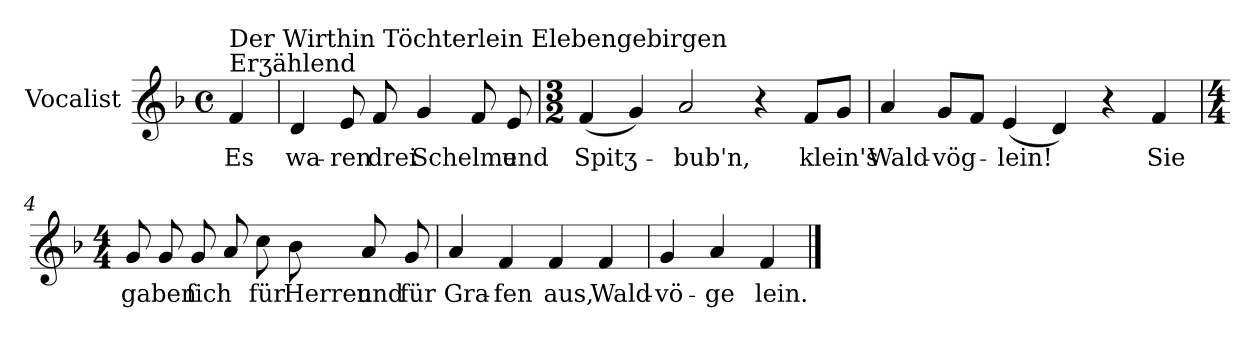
**kern	**text
*part1	*part1
*staff1	*staff1
*I"Vocalist	*
*k[b-]	*
*F:	*
*M4/4	*
*met(c)	*
=	=
!LO:TX:a:t=Erʒählend	!
!LO:TX:a:t=Der Wirthin Töchterlein Elebengebirgen	!
4f	Es
=1	=1
4d	wa-
8e	-ren
8f	drei
4g	Schelme
8f	.
8e	und
=2	=2
*M3/2	*
(4f	Spitʒ-
4g)	.
2a	-bub'n,
4r	.
8fL	klein's
8gJ	.
=3	=3
4a	Wald-
8gL	-vög-
8fJ	.
(4e	-lein!
4d)	.
4r	.
4f	Sie
=4	=4
*M4/4	*
8g	gaben
8g	.
8g	ſich
8a	.
8cc	für
8b-	Herren
8a	und
8g	für
=5	=5
4a	Gra-
4f	-fen
4f	aus,
4f	Wald-
=6	=6
4g	-vö-
4a	-ge
4f	lein.
==	==
*-	*-
